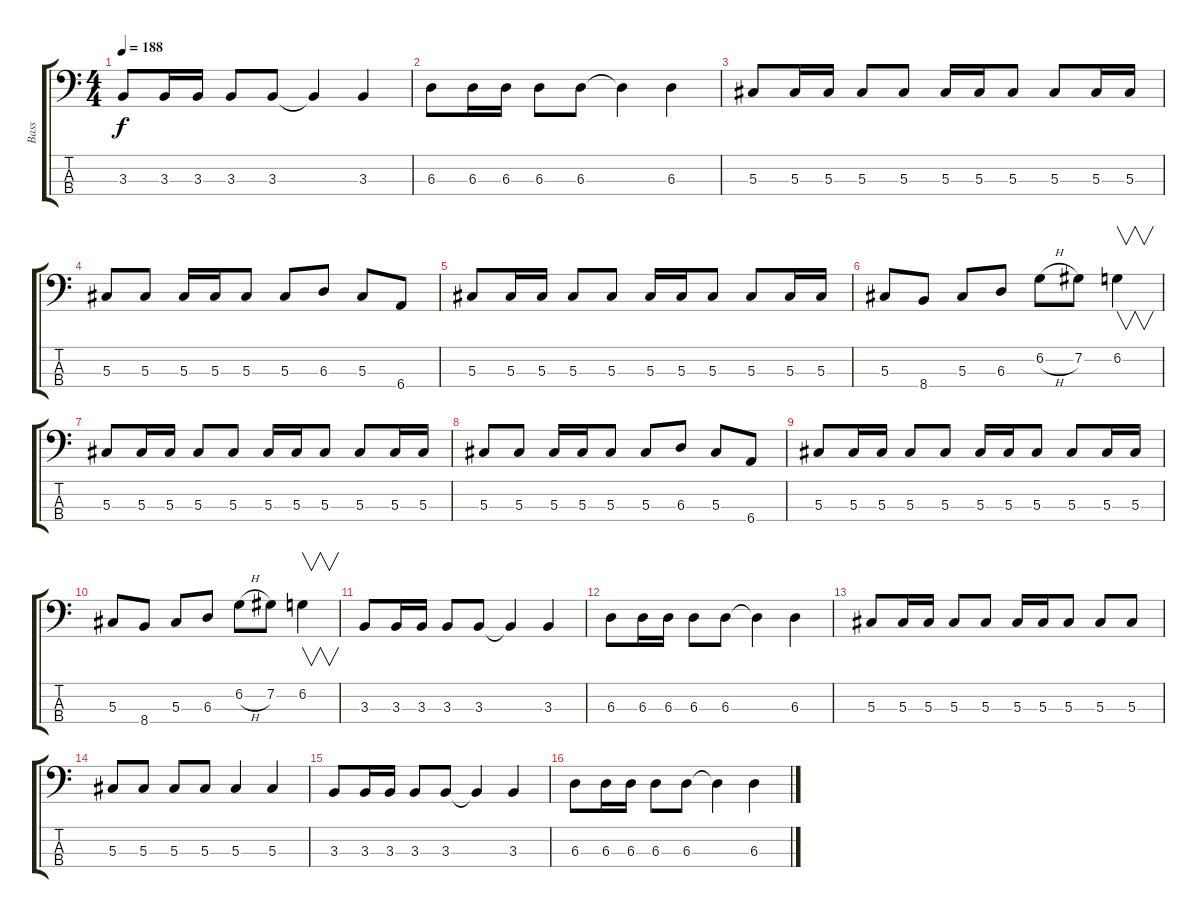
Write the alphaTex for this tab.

\track ("Bass" "Bass") {instrument electricbasspick}
\staff {score tabs}
\tuning (Gb2 Db2 Ab1 Eb1) {hide}
\ts (4 4)
\tempo 188
\clef f4
\ks c
3.3.8{dy f} 3.3.16 3.3.16 3.3.8 3.3.8 3.3{t}.4 3.3.4 |
6.3.8 6.3.16 6.3.16 6.3.8 6.3.8 6.3{t}.4 6.3.4 |
5.3.8 5.3.16 5.3.16 5.3.8 5.3.8 5.3.16 5.3.16 5.3.8 5.3.8 5.3.16 5.3.16 |
5.3.8 5.3.8 5.3.16 5.3.16 5.3.8 5.3.8 6.3.8 5.3.8 6.4.8 |
5.3.8 5.3.16 5.3.16 5.3.8 5.3.8 5.3.16 5.3.16 5.3.8 5.3.8 5.3.16 5.3.16 |
5.3.8 8.4.8 5.3.8 6.3.8 6.2{h}.8 7.2.8 6.2.4{v} |
5.3.8 5.3.16 5.3.16 5.3.8 5.3.8 5.3.16 5.3.16 5.3.8 5.3.8 5.3.16 5.3.16 |
5.3.8 5.3.8 5.3.16 5.3.16 5.3.8 5.3.8 6.3.8 5.3.8 6.4.8 |
5.3.8 5.3.16 5.3.16 5.3.8 5.3.8 5.3.16 5.3.16 5.3.8 5.3.8 5.3.16 5.3.16 |
5.3.8 8.4.8 5.3.8 6.3.8 6.2{h}.8 7.2.8 6.2.4{v} |
3.3.8 3.3.16 3.3.16 3.3.8 3.3.8 3.3{t}.4 3.3.4 |
6.3.8 6.3.16 6.3.16 6.3.8 6.3.8 6.3{t}.4 6.3.4 |
5.3.8 5.3.16 5.3.16 5.3.8 5.3.8 5.3.16 5.3.16 5.3.8 5.3.8 5.3.8 |
5.3.8 5.3.8 5.3.8 5.3.8 5.3.4 5.3.4 |
3.3.8 3.3.16 3.3.16 3.3.8 3.3.8 3.3{t}.4 3.3.4 |
6.3.8 6.3.16 6.3.16 6.3.8 6.3.8 6.3{t}.4 6.3.4
